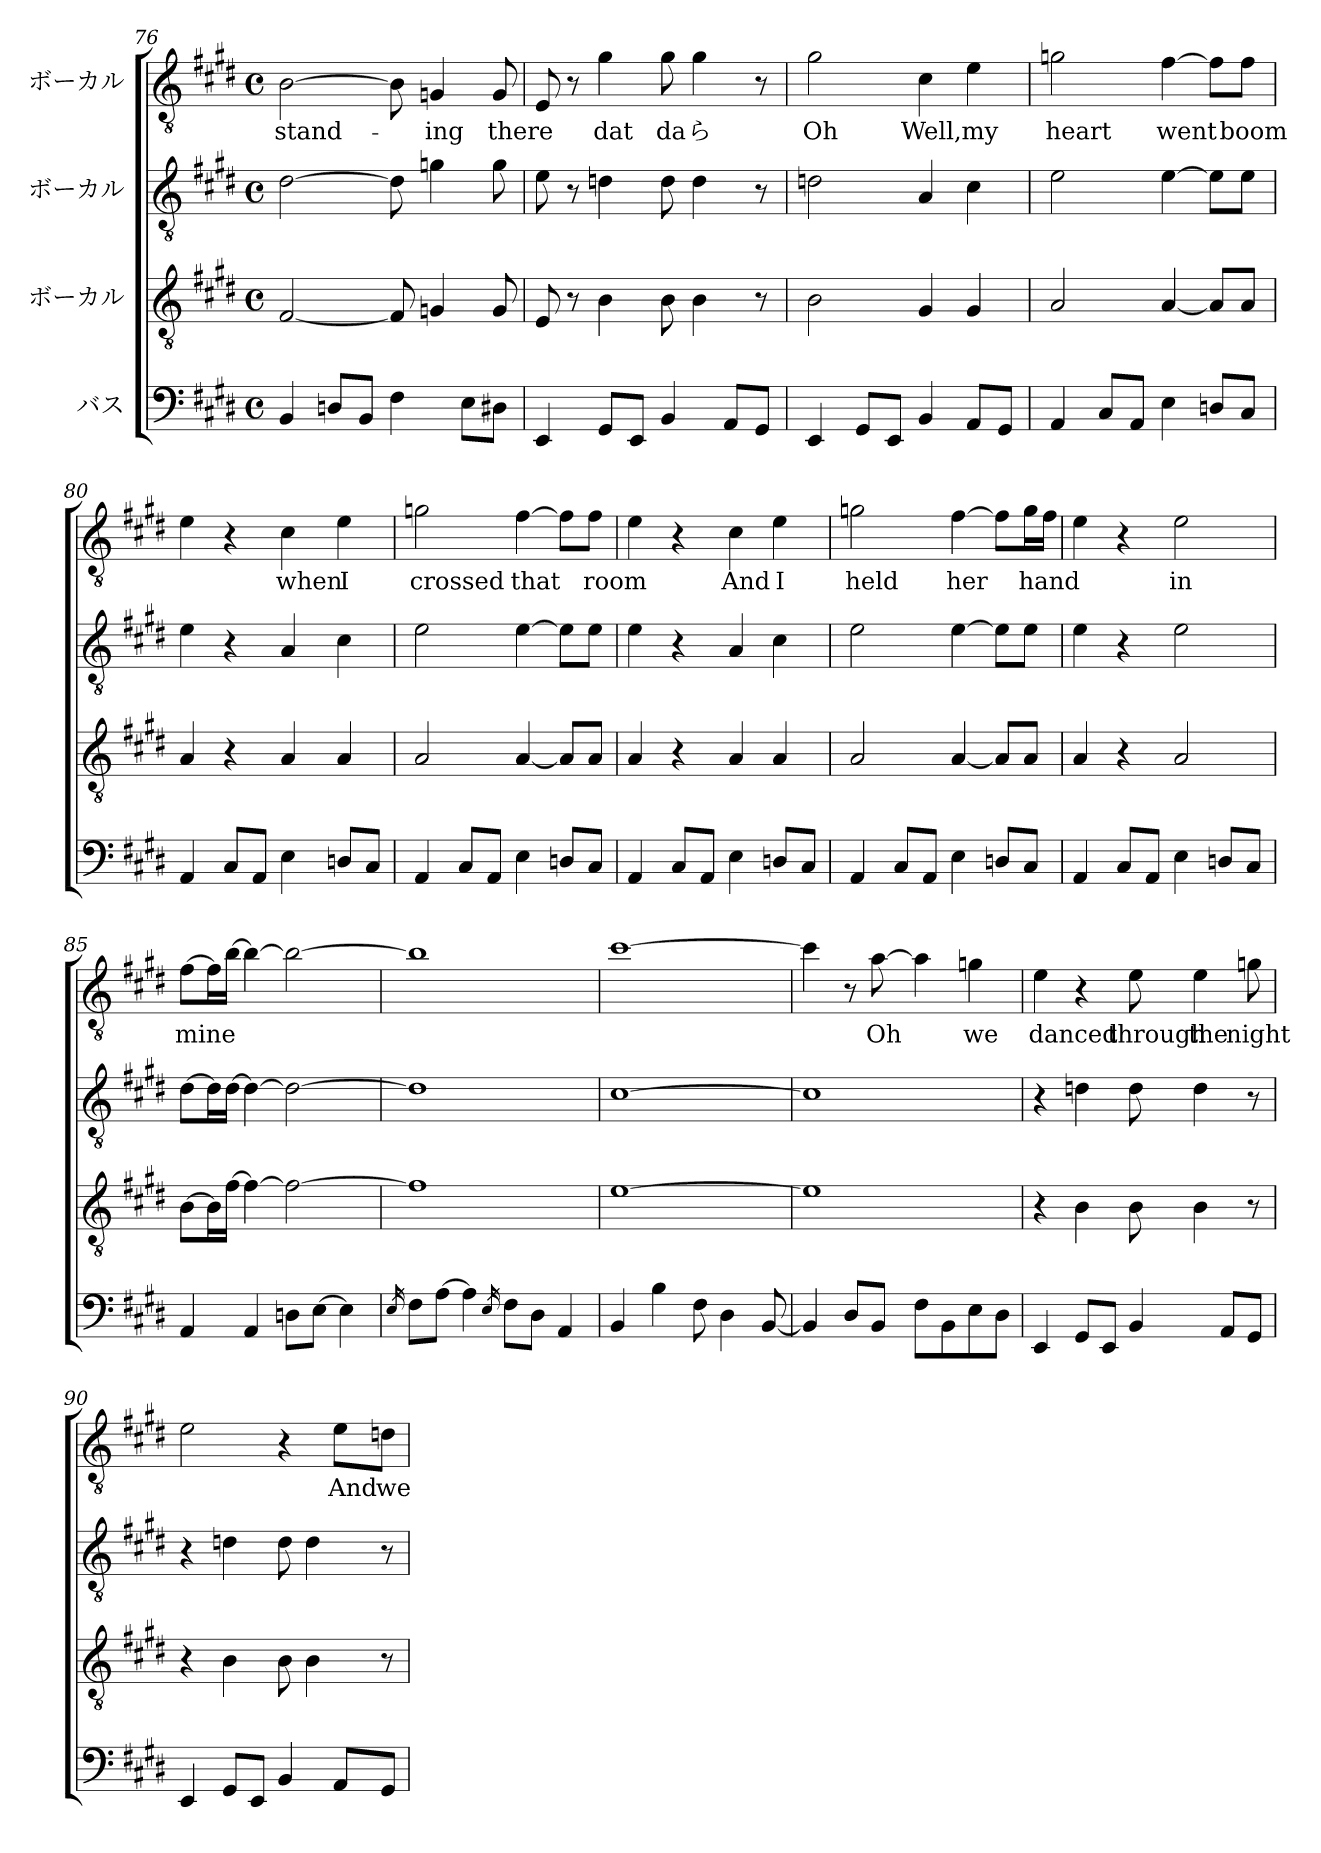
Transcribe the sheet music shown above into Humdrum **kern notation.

**kern	**kern	**kern	**kern	**text
*part4	*part3	*part2	*part1	*part1
*staff4	*staff3	*staff2	*staff1	*staff1
*I"バス	*I"ボーカル	*I"ボーカル	*I"ボーカル	*
!!LO:LB:g=z
*clefF4	*clefGv2	*clefGv2	*clefGv2	*
*k[f#c#g#d#]	*k[f#c#g#d#]	*k[f#c#g#d#]	*k[f#c#g#d#]	*
*M4/4	*M4/4	*M4/4	*M4/4	*
*met(c)	*met(c)	*met(c)	*met(c)	*
=76	=76	=76	=76	=76
4BB/	[2F#/	[2d#\	[2B\	stand-
8Dn/L	.	.	.	.
8BB/J	.	.	.	.
4F#\	8F#/]	8d#\]	8B\]	.
.	4Gn/	4gn\	4Gn/	-ing
8E\L	.	.	.	.
8D#X\J	8G/	8g\	8G/	there
=77	=77	=77	=77	=77
4EE/	8E/	8e\	8E/	.
.	8r	8r	8r	.
8GG#/L	4B\	4dn\	4g#\	dat
8EE/J	.	.	.	.
4BB/	8B\	8d\	8g#\	da
.	4B\	4d\	4g#\	ら
8AA/L	.	.	.	.
8GG#/J	8r	8r	8r	.
=78	=78	=78	=78	=78
4EE/	2B\	2dn\	2g#\	Oh
8GG#/L	.	.	.	.
8EE/J	.	.	.	.
4BB/	4G#/	4A/	4c#\	Well,
8AA/L	4G#/	4c#\	4e\	my
8GG#/J	.	.	.	.
=79	=79	=79	=79	=79
4AA/	2A/	2e\	2gn\	heart
8C#/L	.	.	.	.
8AA/J	.	.	.	.
4E\	[4A/	[4e\	[4f#\	went
8Dn/L	8A/L]	8e\L]	8f#\L]	.
8C#/J	8A/J	8e\J	8f#\J	boom
!!LO:LB:g=z
=80	=80	=80	=80	=80
4AA/	4A/	4e\	4e\	.
8C#/L	4r	4r	4r	.
8AA/J	.	.	.	.
4E\	4A/	4A/	4c#\	when
8Dn/L	4A/	4c#\	4e\	I
8C#/J	.	.	.	.
=81	=81	=81	=81	=81
4AA/	2A/	2e\	2gn\	crossed
8C#/L	.	.	.	.
8AA/J	.	.	.	.
4E\	[4A/	[4e\	[4f#\	that
8Dn/L	8A/L]	8e\L]	8f#\L]	.
8C#/J	8A/J	8e\J	8f#\J	room
=82	=82	=82	=82	=82
4AA/	4A/	4e\	4e\	.
8C#/L	4r	4r	4r	.
8AA/J	.	.	.	.
4E\	4A/	4A/	4c#\	And
8Dn/L	4A/	4c#\	4e\	I
8C#/J	.	.	.	.
=83	=83	=83	=83	=83
4AA/	2A/	2e\	2gn\	held
8C#/L	.	.	.	.
8AA/J	.	.	.	.
4E\	[4A/	[4e\	[4f#\	her
8Dn/L	8A/L]	8e\L]	8f#\L]	.
8C#/J	8A/J	8e\J	16g\L	hand
.	.	.	16f#\JJ	.
=84	=84	=84	=84	=84
4AA/	4A/	4e\	4e\	.
8C#/L	4r	4r	4r	.
8AA/J	.	.	.	.
4E\	2A/	2e\	2e\	in
8Dn/L	.	.	.	.
8C#/J	.	.	.	.
!!LO:PB:g=z
=85	=85	=85	=85	=85
4AA/	[8B\L	[8d#\L	[8f#\L	mine
.	16B\L]	16d#\L]	16f#\L]	.
.	[16f#\JJ	[16d#\JJ	[16b\JJ	.
4AA/	4f#\_	4d#\_	4b\_	.
8Dn\L	2f#\_	2d#\_	2b\_	.
[8E\J	.	.	.	.
4E\]	.	.	.	.
=86	=86	=86	=86	=86
16qE/	.	.	.	.
8F#\L	1f#]	1d#]	1b]	.
[8A\J	.	.	.	.
4A\]	.	.	.	.
16qE/	.	.	.	.
8F#\L	.	.	.	.
8D#\J	.	.	.	.
4AA/	.	.	.	.
=87	=87	=87	=87	=87
4BB/	[1e	[1c#	[1cc#	.
4B\	.	.	.	.
8F#\	.	.	.	.
4D#\	.	.	.	.
[8BB/	.	.	.	.
=88	=88	=88	=88	=88
4BB/]	1e]	1c#]	4cc#\]	.
8D#/L	.	.	8r	.
8BB/J	.	.	[8a\	Oh
8F#\L	.	.	4a\]	.
8BB\	.	.	.	.
8E\	.	.	4gn\	we
8D#\J	.	.	.	.
!!LO:LB:g=z
=89	=89	=89	=89	=89
4EE/	4r	4r	4e\	danced
8GG#/L	4B\	4dn\	4r	.
8EE/J	.	.	.	.
4BB/	8B\	8d\	8e\	through
.	4B\	4d\	4e\	the
8AA/L	.	.	.	.
8GG#/J	8r	8r	8gn\	night
=90	=90	=90	=90	=90
4EE/	4r	4r	2e\	.
8GG#/L	4B\	4dn\	.	.
8EE/J	.	.	.	.
4BB/	8B\	8d\	4r	.
.	4B\	4d\	.	.
8AA/L	.	.	8e\L	And
8GG#/J	8r	8r	8dn\J	we
=	=	=	=	=
*-	*-	*-	*-	*-
